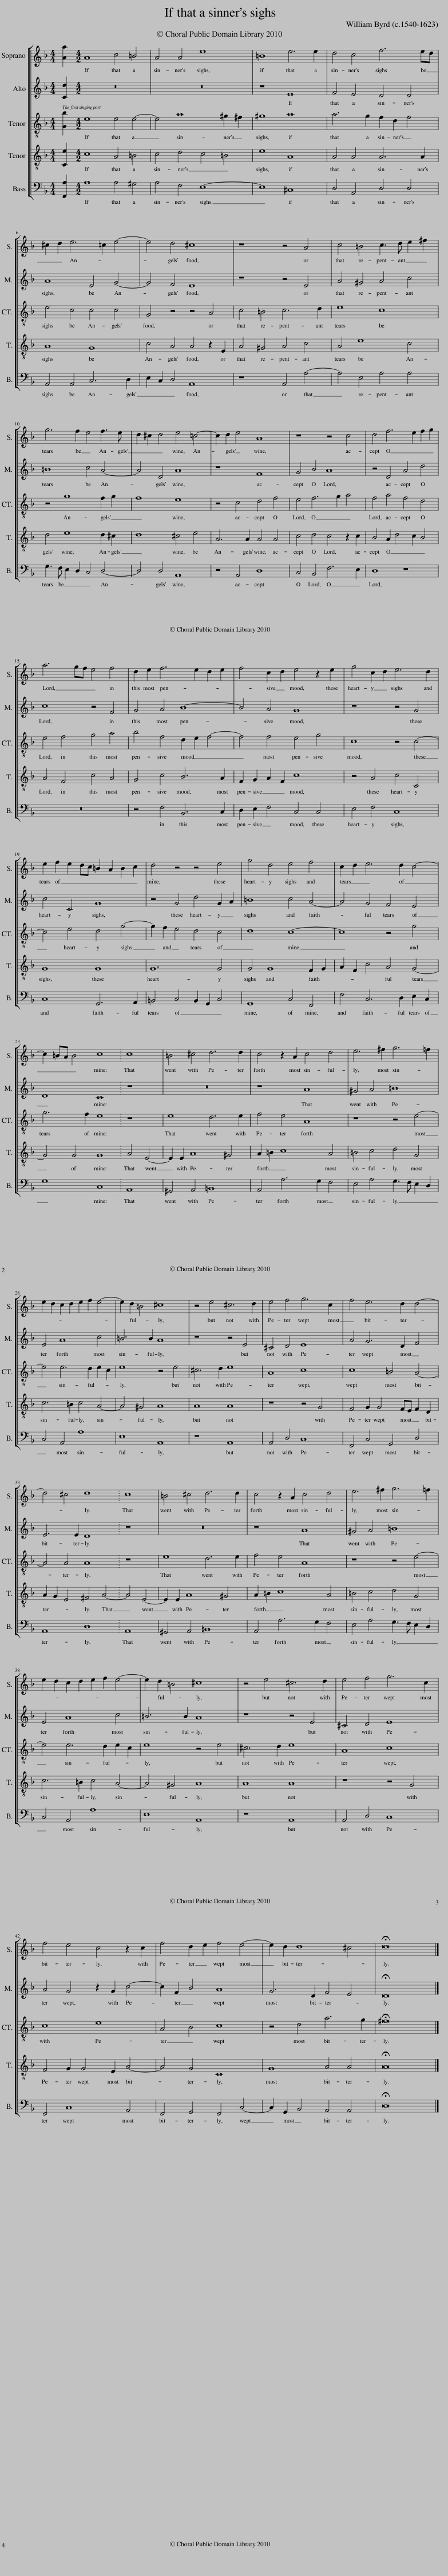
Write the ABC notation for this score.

X:1
%%score [ 1 2 3 4 5 ]
L:1/8
M:4/4
I:linebreak $
K:F
V:1 treble
V:2 treble
V:3 treble-8 transpose=-12
V:4 treble-8 transpose=-12
V:5 bass
V:1
 [Aa]2 |[M:4/2] A8 c4 =B4 | A4 A4 e8 | =B8 e6 e2 | d4 c4 f6 ed |$ %5
 ^c2 d2 e6 =c2 e4- | e4 d4 ^c8 | z8 z4 A4 | c4 =B4 c3 d e2 ^f2 |$ g6 f2 e4 f3 e | %10
 d2 ^c2 d4 e4 =c4- | c2 d2 e4 A8 | z8 z4 c4 | d4 f6 e2 f2 g2 |$ a6 gf e4 f4 | %15
 d2 e2 f6 e2 d2 e2 | f4 c2 d2 e4 z2 e2 | g4 c2 d2 e6 d2 |$ e2 f2 e2 dc =B2 A2 B2 c2 | d4 z4 z4 e4 | %20
 g4 d4 e4 f4 | c2 d2 e6 d2 c4- |$ c2 =BA B4 c8 | c8 | =B4 ^c4 d6 d2 | %25
 c4 z2 A2 c4 d4 | e6 ^f2 g6 =f2 |$ e2 d2 c2 d2 e2 f2 e4- | e2 d2 =B4 ^c8 | z4 e4 ^c6 d2 | %30
 e4 f4 g6 c2 | f4 e6 d2 d4- |$ d4 ^c4 d8 | c8 | =B4 ^c4 d6 d2 | %35
 c4 z2 A2 c4 d4 | e6 ^f2 g6 =f2 |$ e2 d2 c2 d2 e2 f2 e4- | e2 d2 =B4 ^c8 | z4 e4 ^c6 d2 | %40
 e4 f4 g6 c2 |$ f4 e4 c4 z2 c2 | f4 d2 e2 f4 e4- | e2 d2 d8 ^c4 | !fermata!d16 |] %45
V:2
 [Cd]2 |[M:4/2] z16 | z16 | z8 E8 | F4 E4 D4 D4 |$ %5
 A8 E4 G4- | G4 F4 E8 | z8 z4 E4 | A4 ^G4 A4 c4 |$ =B8 c4 A4- | %10
 A4 D4 A8 | z8 F8 | G4 B4 A8 | z4 D4 A4 d4 |$ c8 z4 F4 | %15
 G4 A4 B8- | B4 A4 G8 | z8 z4 G4 |$ c4 C4 G8 | z4 G4 d4 G2 A2 | %20
 =B8 c4 A4- | A4 G4 F4 E4 |$ D8 C8 | z8 | z16 | %25
 z8 A8 | ^G4 A4 =B8 |$ E4 A8 c4 | =B6 B2 A8 | z8 z4 E4 | %30
 ^C4 D4 E8 | A4 G6 D2 F4 |$ E6 E2 D8 | z8 | z16 | %35
 z8 A8 | ^G4 A4 =B8 |$ E4 A8 c4 | =B6 B2 A8 | z8 z4 E4 | %40
 ^C4 D4 E8 |$ A4 G4 z2 G2 c4- | c2 F2 B4 A8 | G6 D2 F4 E4 | !fermata!D16 |] %45
V:3
 [Gb]2 |[M:4/2] e8 e4 e4- | e4 a8 ^g2 ^f2 | ^g8 a8 | a6 g2 f2 d2 f4 |$ %5
 e4 c4 c4 c4 | G4 z4 z4 A4 | c4 =B4 c6 d2 | e8 c8 |$ z4 g8 f2 g2 | %10
 f8 e8 | z4 c4 d4 f4 | e4 f6 g2 a4 | f4 a4 f4 d4 |$ e4 f4 g4 a4 | %15
 b4 f4 d2 e2 f4- | f4 f4 e4 g4 | c8 z4 c4- |$ c4 e4 d4 g4- | g2 f2 e4 d4 c4 | %20
 d8 c8- | c8 z4 g4 |$ g6 f2 e8 | z8 | e8 d6 e2 | %25
 f4 e4 A8 | z8 z4 e4- |$ e4 e6 d2 e2 c2 | e8 z4 e4 | ^c6 d2 e8 | %30
 A8 c8 | c8 =B4 A4- |$ A4 A4 A8 | z8 | e8 d6 e2 | %35
 f4 e4 A8 | z8 z4 e4- |$ e4 e6 d2 e2 c2 | e8 z4 e4 | ^c6 d2 e8 | %40
 A8 c8 |$ c8 e8 | A4 B4 c8 | z4 d4 a6 g2 | !fermata!^f16 |] %45
V:4
 [Ce]2 |[M:4/2] c8 A4 =B4 | c4 d4 c4 =B4 | e8 A8 | A4 A4 A6 A2 |$ %5
 A8 G8 | c4 A4 A4 z2 E2 | A4 ^G4 A4 c4 | A4 e8 c4 |$ d4 e8 d2 ^c2 | %10
 d8 ^c4 e4 | A6 A2 A4 A4 | c4 d4 c4 z2 c2 | B4 A2 d4 c2 B4 |$ A4 F4 c4 A4 | %15
 G4 c4 B6 A2 | F2 G2 A2 F2 c8 | z4 A4 c4 C4 |$ G8 G8 | G12 G4 | %20
 G4 G8 F2 G2 | A2 F2 c4 A4 G4- |$ G4 G4 G8 | A4 E4- | E2 E2 A8 ^G4 | %25
 A2 =B2 c8 A4 | =B4 c4 d4 G4 |$ c6 =B2 c4 A4- | A4 ^G4 A8 | A8 A8 | %30
 z8 z4 G4 | F4 G2 G4 FE F2 D2 |$ A2 G2 E4 ^F4 A4- | A4 E4- | E2 E2 A8 ^G4 | %35
 A2 =B2 c8 A4 | =B4 c4 d4 G4 |$ c6 =B2 c4 A4- | A4 ^G4 A8 | A8 A8 | %40
 z8 z4 G4 |$ F4 G2 G4 E2 A4- | A4 G4 C8 | G8 A4 A4 | !fermata!A16 |] %45
V:5
 [F,,A,]2 |[M:4/2] A,8 A,4 ^G,4 | A,4 F,4 E,8- | E,8 ^C,8 | D,4 A,,4 D,4 D,4 |$ %5
 A,,4 A,,4 C,6 D,2 | E,2 C,2 D,4 A,,8 | z8 A,,4 A,4- | A,4 E,4 A,4 A,4 |$ G,3 F, E,2 D,2 C,4 D,4- | %10
 D,4 D,4 A,,8 | z4 A,,4 D,8 | C,4 B,,4 F,6 E,2 | D,8 z8 |$ z16 | %15
 z4 F,4 B,,6 C,2 | D,2 E,2 F,4 C,4 C,4 | E,4 F,4 C,8 |$ C,8 G,,6 A,,2 | =B,,4 C,4 B,,2 G,,2 C,4 | %20
 G,,8 C,4 F,,4 | F,4 C,6 D,2 E,2 C,2 |$ G,8 C,8 | A,,8 | ^G,,4 A,,4 =B,,8 | %25
 A,,4 A,6 G,2 F,4 | E,4 A,4 G,3 F, E,2 D,2 |$ C,4 A,,4 A,8 | E,8 A,,8 | z8 A,,8 | %30
 A,,4 D,4 C,8 | F,,4 C,4 G,,4 D,4 |$ A,,8 D,8 | A,,8 | ^G,,4 A,,4 =B,,8 | %35
 A,,4 A,6 G,2 F,4 | E,4 A,4 G,3 F, E,2 D,2 |$ C,4 A,,4 A,8 | E,8 A,,8 | z8 A,,8 | %40
 A,,4 D,4 C,8 |$ F,,4 C,8 A,,4 | F,,4 G,,4 F,,4 C,4- | C,2 G,,2 B,,4 A,,4 A,,4 | !fermata!D,16 |] %45
